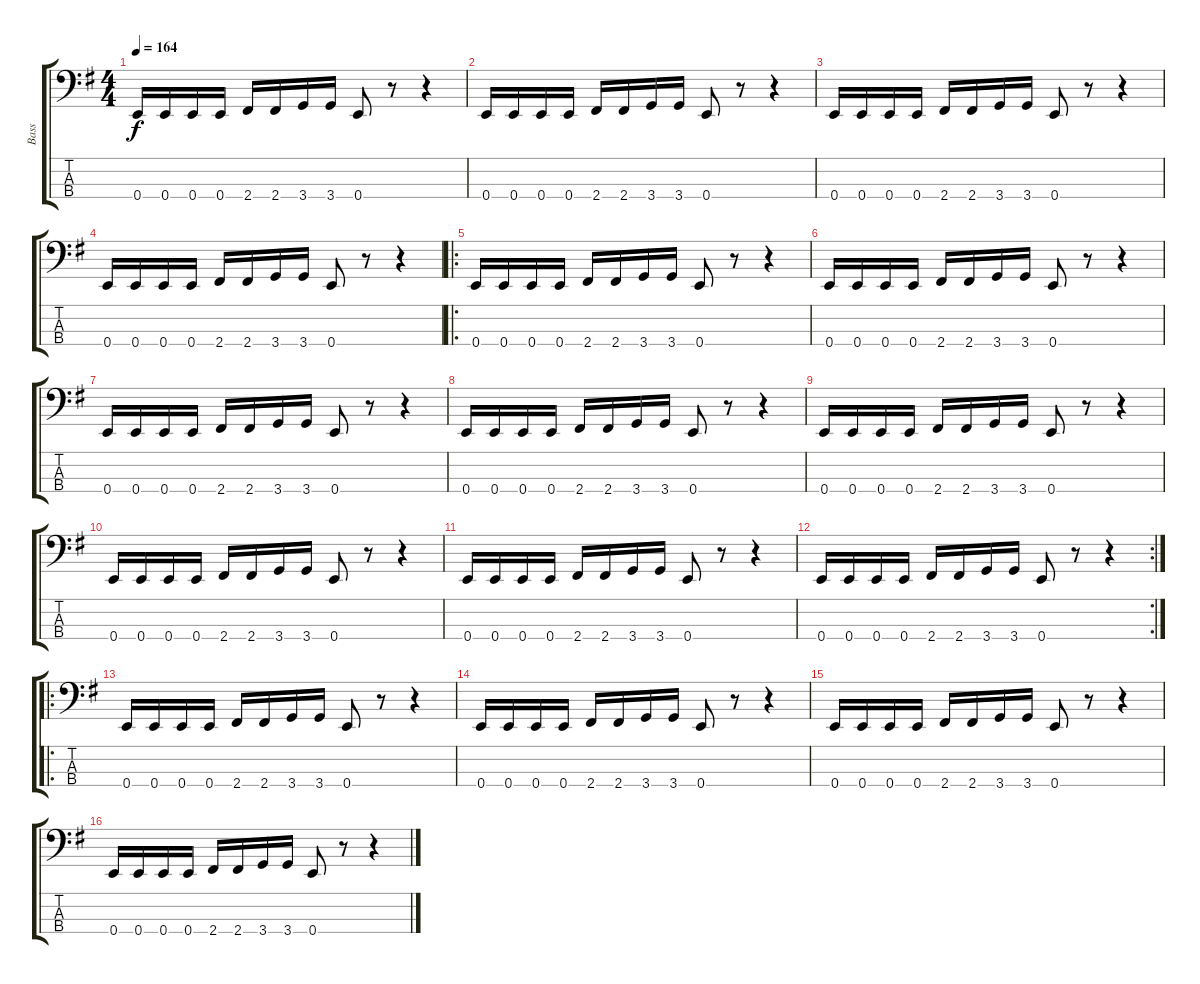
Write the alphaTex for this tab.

\track ("Bass" "Bass") {instrument electricbasspick}
\staff {score tabs}
\tuning (G2 D2 A1 E1) {hide}
\ts (4 4)
\tempo 164
\clef f4
\ks g
0.4.16{dy f} 0.4.16 0.4.16 0.4.16 2.4.16 2.4.16 3.4.16 3.4.16 0.4.8 r.8 r.4 |
0.4.16 0.4.16 0.4.16 0.4.16 2.4.16 2.4.16 3.4.16 3.4.16 0.4.8 r.8 r.4 |
0.4.16 0.4.16 0.4.16 0.4.16 2.4.16 2.4.16 3.4.16 3.4.16 0.4.8 r.8 r.4 |
0.4.16 0.4.16 0.4.16 0.4.16 2.4.16 2.4.16 3.4.16 3.4.16 0.4.8 r.8 r.4 |
\ro
0.4.16 0.4.16 0.4.16 0.4.16 2.4.16 2.4.16 3.4.16 3.4.16 0.4.8 r.8 r.4 |
0.4.16 0.4.16 0.4.16 0.4.16 2.4.16 2.4.16 3.4.16 3.4.16 0.4.8 r.8 r.4 |
0.4.16 0.4.16 0.4.16 0.4.16 2.4.16 2.4.16 3.4.16 3.4.16 0.4.8 r.8 r.4 |
0.4.16 0.4.16 0.4.16 0.4.16 2.4.16 2.4.16 3.4.16 3.4.16 0.4.8 r.8 r.4 |
0.4.16 0.4.16 0.4.16 0.4.16 2.4.16 2.4.16 3.4.16 3.4.16 0.4.8 r.8 r.4 |
0.4.16 0.4.16 0.4.16 0.4.16 2.4.16 2.4.16 3.4.16 3.4.16 0.4.8 r.8 r.4 |
0.4.16 0.4.16 0.4.16 0.4.16 2.4.16 2.4.16 3.4.16 3.4.16 0.4.8 r.8 r.4 |
\rc 2
0.4.16 0.4.16 0.4.16 0.4.16 2.4.16 2.4.16 3.4.16 3.4.16 0.4.8 r.8 r.4 |
\ro
0.4.16 0.4.16 0.4.16 0.4.16 2.4.16 2.4.16 3.4.16 3.4.16 0.4.8 r.8 r.4 |
0.4.16 0.4.16 0.4.16 0.4.16 2.4.16 2.4.16 3.4.16 3.4.16 0.4.8 r.8 r.4 |
0.4.16 0.4.16 0.4.16 0.4.16 2.4.16 2.4.16 3.4.16 3.4.16 0.4.8 r.8 r.4 |
0.4.16 0.4.16 0.4.16 0.4.16 2.4.16 2.4.16 3.4.16 3.4.16 0.4.8 r.8 r.4
